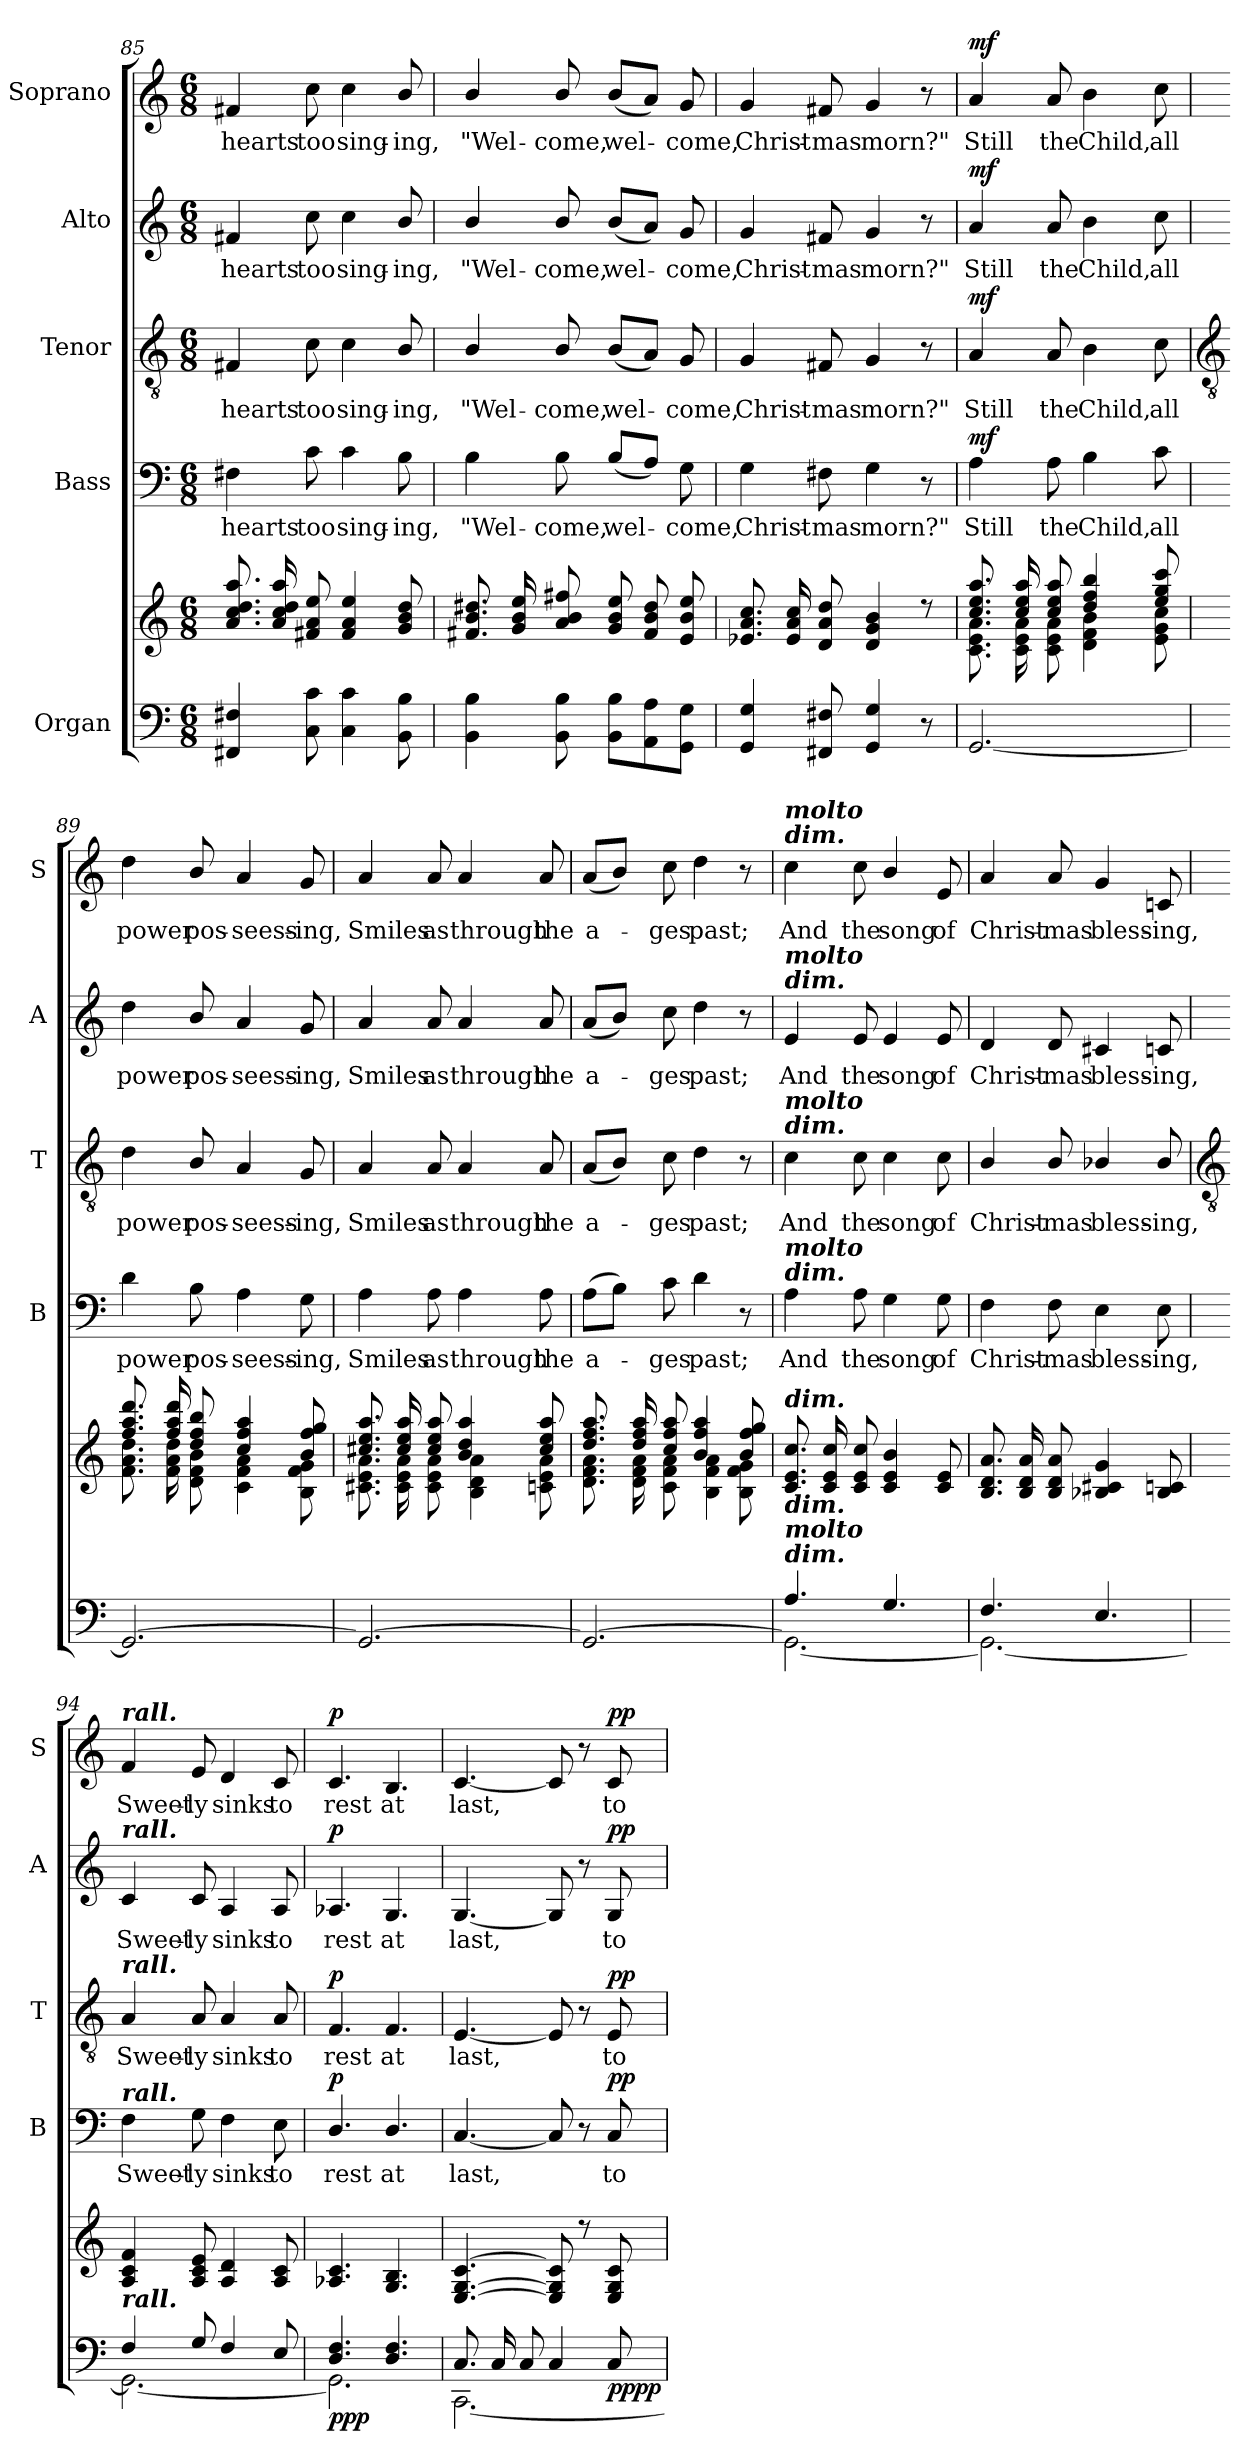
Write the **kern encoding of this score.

**kern	**kern	**dynam	**kern	**text	**dynam	**kern	**text	**dynam	**kern	**text	**dynam	**kern	**text	**dynam
*part5	*part5	*part5	*part4	*part4	*part4	*part3	*part3	*part3	*part2	*part2	*part2	*part1	*part1	*part1
*staff6	*staff5	*staff5/6	*staff4	*staff4	*staff4	*staff3	*staff3	*staff3	*staff2	*staff2	*staff2	*staff1	*staff1	*staff1
*I"Organ	*	*	*I"Bass	*	*	*I"Tenor	*	*	*I"Alto	*	*	*I"Soprano	*	*
*	*	*	*I'B	*	*	*I'T	*	*	*I'A	*	*	*I'S	*	*
*clefF4	*clefG2	*	*clefF4	*	*	*clefGv2	*	*	*clefG2	*	*	*clefG2	*	*
*k[]	*k[]	*	*k[]	*	*	*k[]	*	*	*k[]	*	*	*k[]	*	*
*C:	*C:	*	*C:	*	*	*C:	*	*	*C:	*	*	*C:	*	*
*M6/8	*M6/8	*	*M6/8	*	*	*M6/8	*	*	*M6/8	*	*	*M6/8	*	*
=85	=85	=85	=85	=85	=85	=85	=85	=85	=85	=85	=85	=85	=85	=85
*	*^	*	*	*	*	*	*	*	*	*	*	*	*	*
!	!	!LO:N:vis=1	!	!	!LO:LY:b	!	!	!LO:LY:b	!	!	!LO:LY:b	!	!	!LO:LY:b	!
4FF#X 4F#X	8.a 8.cc 8.dd 8.aaL	2.ryy	.	4F#X	hearts	.	4F#X	hearts	.	4f#X	hearts	.	4f#X	hearts	.
.	16a 16cc 16dd 16aaL	.	.	.	.	.	.	.	.	.	.	.	.	.	.
!	!	!	!	!	!LO:LY:b	!	!	!LO:LY:b	!	!	!LO:LY:b	!	!	!LO:LY:b	!
8C 8c	8f#X 8a 8eeJ	.	.	8c	too	.	8c	too	.	8cc	too	.	8cc	too	.
!	!	!	!	!	!LO:LY:b	!	!	!LO:LY:b	!	!	!LO:LY:b	!	!	!LO:LY:b	!
4C 4c	4f# 4a 4ee	.	.	4c	sing-	.	4c	sing-	.	4cc	sing-	.	4cc	sing-	.
!	!	!	!	!	!LO:LY:b	!	!	!LO:LY:b	!	!	!LO:LY:b	!	!	!LO:LY:b	!
8BB 8B	8g 8b 8dd	.	.	8B\	-ing,	.	8B/	-ing,	.	8b/	-ing,	.	8b/	-ing,	.
=86	=86	=86	=86	=86	=86	=86	=86	=86	=86	=86	=86	=86	=86	=86	=86
!	!	!LO:N:vis=1	!	!	!LO:LY:b	!	!	!LO:LY:b	!	!	!LO:LY:b	!	!	!LO:LY:b	!
4BB 4B	8.f#X 8.b 8.dd#XL	2.ryy	.	4B\	"Wel-	.	4B/	"Wel-	.	4b/	"Wel-	.	4b/	"Wel-	.
.	16g 16b 16eeL	.	.	.	.	.	.	.	.	.	.	.	.	.	.
!	!	!	!	!	!LO:LY:b	!	!	!LO:LY:b	!	!	!LO:LY:b	!	!	!LO:LY:b	!
8BB 8B	8a 8b 8ff#XJ	.	.	8B\	-come,	.	8B/	-come,	.	8b/	-come,	.	8b/	-come,	.
!	!	!	!	!	!LO:LY:b	!	!	!LO:LY:b	!	!	!LO:LY:b	!	!	!LO:LY:b	!
8BB 8BL	8g 8b 8eeL	.	.	(>8B/L	wel-	.	(<8B/L	wel-	.	(<8b/L	wel-	.	(<8b/L	wel-	.
8AA 8A	8f# 8b 8dd#	.	.	8AJ)	.	.	8AJ)	.	.	8aJ)	.	.	8aJ)	.	.
!	!	!	!	!	!LO:LY:b	!	!	!LO:LY:b	!	!	!LO:LY:b	!	!	!LO:LY:b	!
8GG 8GJ	8e 8b 8eeJ	.	.	8G	come,	.	8G	come,	.	8g	come,	.	8g	come,	.
=87	=87	=87	=87	=87	=87	=87	=87	=87	=87	=87	=87	=87	=87	=87	=87
!	!	!LO:N:vis=1	!	!	!LO:LY:b	!	!	!LO:LY:b	!	!	!LO:LY:b	!	!	!LO:LY:b	!
4GG 4G	8.e-X 8.a 8.ccL	2.ryy	.	4G	Christ-	.	4G	Christ-	.	4g	Christ-	.	4g	Christ-	.
.	16e- 16a 16ccL	.	.	.	.	.	.	.	.	.	.	.	.	.	.
!	!	!	!	!	!LO:LY:b	!	!	!LO:LY:b	!	!	!LO:LY:b	!	!	!LO:LY:b	!
8FF#X 8F#X	8d 8a 8ddJ	.	.	8F#X	-mas	.	8F#X	-mas	.	8f#X	-mas	.	8f#X	-mas	.
!	!	!	!	!	!LO:LY:b	!	!	!LO:LY:b	!	!	!LO:LY:b	!	!	!LO:LY:b	!
4GG 4G	4d 4g 4b	.	.	4G	morn?"	.	4G	morn?"	.	4g	morn?"	.	4g	morn?"	.
8r	8r	.	.	8r	.	.	8r	.	.	8r	.	.	8r	.	.
=88	=88	=88	=88	=88	=88	=88	=88	=88	=88	=88	=88	=88	=88	=88	=88
!	!	!	!LO:DY:b=2	!	!LO:LY:b	!	!	!LO:LY:b	!	!	!LO:LY:b	!	!	!LO:LY:b	!
!	!	!	!LO:DY:n=1:b	!	!	!	!	!	!	!	!	!	!	!	!
!	!	!	!LO:DY:n=2:b	!	!	!LO:DY:b	!	!	!LO:DY:b	!	!	!LO:DY:b	!	!	!LO:DY:b
[2.GG	8.cc/ 8.ee/ 8.aa/L	8.c\ 8.e\ 8.a\L	mf mf mf	4A	Still	mf	4A	Still	mf	4a	Still	mf	4a	Still	mf
.	16cc/ 16ee/ 16aa/L	16c\ 16e\ 16a\L	.	.	.	.	.	.	.	.	.	.	.	.	.
!	!	!	!	!	!LO:LY:b	!	!	!LO:LY:b	!	!	!LO:LY:b	!	!	!LO:LY:b	!
.	8cc/ 8ee/ 8aa/J	8c\ 8e\ 8a\J	.	8A	the	.	8A	the	.	8a	the	.	8a	the	.
!	!	!	!	!	!LO:LY:b	!	!	!LO:LY:b	!	!	!LO:LY:b	!	!	!LO:LY:b	!
.	4dd/ 4ff/ 4bb/	4d\ 4f\ 4b\	.	4B	Child,	.	4B	Child,	.	4b	Child,	.	4b	Child,	.
!	!	!	!	!	!LO:LY:b	!	!	!LO:LY:b	!	!	!LO:LY:b	!	!	!LO:LY:b	!
.	8ee/ 8gg/ 8ccc/	8e\ 8g\ 8cc\	.	8c	all	.	8c	all	.	8cc	all	.	8cc	all	.
!!LO:LB:g=z
=89	=89	=89	=89	=89	=89	=89	=89	=89	=89	=89	=89	=89	=89	=89	=89
*	*	*	*	*	*	*	*clefGv2	*	*	*	*	*	*	*	*
*^	*	*	*	*	*	*	*	*	*	*	*	*	*	*	*
!	!LO:N:vis=1	!	!	!	!	!LO:LY:b	!	!	!LO:LY:b	!	!	!LO:LY:b	!	!	!LO:LY:b	!
2.GG_	2.ryy	8.ff/ 8.aa/ 8.ddd/L	8.f\ 8.a\ 8.dd\L	.	4d	power	.	4d	power	.	4dd	power	.	4dd	power	.
.	.	16ff/ 16aa/ 16ddd/L	16f\ 16a\ 16dd\L	.	.	.	.	.	.	.	.	.	.	.	.	.
!	!	!	!	!	!	!LO:LY:b	!	!	!LO:LY:b	!	!	!LO:LY:b	!	!	!LO:LY:b	!
.	.	8dd/ 8ff/ 8bb/J	8d\ 8f\ 8b\J	.	8B\	pos-	.	8B/	pos-	.	8b/	pos-	.	8b/	pos-	.
!	!	!	!	!	!	!LO:LY:b	!	!	!LO:LY:b	!	!	!LO:LY:b	!	!	!LO:LY:b	!
.	.	4cc/ 4ff/ 4aa/	4c\ 4f\ 4a\	.	4A	-seess-	.	4A	-seess-	.	4a	-seess-	.	4a	-seess-	.
!	!	!	!	!	!	!LO:LY:b	!	!	!LO:LY:b	!	!	!LO:LY:b	!	!	!LO:LY:b	!
.	.	8b/ 8ff/ 8gg/	8B\ 8f\ 8g\	.	8G	-ing,	.	8G	-ing,	.	8g	-ing,	.	8g	-ing,	.
=90	=90	=90	=90	=90	=90	=90	=90	=90	=90	=90	=90	=90	=90	=90	=90	=90
!	!LO:N:vis=1	!	!	!	!	!LO:LY:b	!	!	!LO:LY:b	!	!	!LO:LY:b	!	!	!LO:LY:b	!
2.GG_	2.ryy	8.cc#X/ 8.ee/ 8.aa/L	8.c#X\ 8.e\ 8.a\L	.	4A	Smiles	.	4A	Smiles	.	4a	Smiles	.	4a	Smiles	.
.	.	16cc#/ 16ee/ 16aa/L	16c#\ 16e\ 16a\L	.	.	.	.	.	.	.	.	.	.	.	.	.
!	!	!	!	!	!	!LO:LY:b	!	!	!LO:LY:b	!	!	!LO:LY:b	!	!	!LO:LY:b	!
.	.	8cc#/ 8ee/ 8aa/J	8c#\ 8e\ 8a\J	.	8A	as	.	8A	as	.	8a	as	.	8a	as	.
!	!	!	!	!	!	!LO:LY:b	!	!	!LO:LY:b	!	!	!LO:LY:b	!	!	!LO:LY:b	!
.	.	4b/ 4dd/ 4aa/	4B\ 4d\ 4a\	.	4A	through	.	4A	through	.	4a	through	.	4a	through	.
!	!	!	!	!	!	!LO:LY:b	!	!	!LO:LY:b	!	!	!LO:LY:b	!	!	!LO:LY:b	!
.	.	8cc#/ 8ee/ 8aa/	8cn\ 8e\ 8a\	.	8A	the	.	8A	the	.	8a	the	.	8a	the	.
=91	=91	=91	=91	=91	=91	=91	=91	=91	=91	=91	=91	=91	=91	=91	=91	=91
!	!LO:N:vis=1	!	!	!	!	!LO:LY:b	!	!	!LO:LY:b	!	!	!LO:LY:b	!	!	!LO:LY:b	!
2.GG_	2.ryy	8.dd/ 8.ff/ 8.aa/L	8.d\ 8.f\ 8.a\L	.	(>8AL	a-	.	(<8AL	a-	.	(<8aL	a-	.	(<8aL	a-	.
.	.	.	.	.	8BJ)	.	.	8BJ)	.	.	8bJ)	.	.	8bJ)	.	.
.	.	16dd/ 16ff/ 16aa/L	16d\ 16f\ 16a\L	.	.	.	.	.	.	.	.	.	.	.	.	.
!	!	!	!	!	!	!LO:LY:b	!	!	!LO:LY:b	!	!	!LO:LY:b	!	!	!LO:LY:b	!
.	.	8cc/ 8ff/ 8aa/J	8c\ 8f\ 8a\J	.	8c	ges	.	8c	ges	.	8cc	ges	.	8cc	ges	.
!	!	!	!	!	!	!LO:LY:b	!	!	!LO:LY:b	!	!	!LO:LY:b	!	!	!LO:LY:b	!
.	.	4b/ 4ff/ 4aa/	4B\ 4f\ 4a\	.	4d	past;	.	4d	past;	.	4dd	past;	.	4dd	past;	.
.	.	8b/ 8ff/ 8gg/	8B\ 8f\ 8g\	.	8r	.	.	8r	.	.	8r	.	.	8r	.	.
=92	=92	=92	=92	=92	=92	=92	=92	=92	=92	=92	=92	=92	=92	=92	=92	=92
!	!	!	!	!	!	!	!	!	!	!	!	!	!	!LO:TX:a:Bi:t=dim.	!	!
!	!	!	!	!	!	!	!	!	!	!	!	!	!	!LO:TX:a:Bi:t=molto	!	!
!	!	!	!	!	!	!	!	!	!	!	!LO:TX:a:Bi:t=dim.	!	!	!	!	!
!	!	!	!	!	!	!	!	!	!	!	!LO:TX:a:Bi:t=molto	!	!	!	!	!
!	!	!	!	!	!	!	!	!LO:TX:a:Bi:t=dim.	!	!	!	!	!	!	!	!
!	!	!	!	!	!	!	!	!LO:TX:a:Bi:t=molto	!	!	!	!	!	!	!	!
!	!	!	!	!	!LO:TX:a:Bi:t=dim.	!	!	!	!	!	!	!	!	!	!	!
!	!	!	!	!	!LO:TX:a:Bi:t=molto	!	!	!	!	!	!	!	!	!	!	!
!	!	!LO:TX:a:Bi:t=dim.	!	!	!	!	!	!	!	!	!	!	!	!	!	!
!LO:TX:a:Bi:t=dim.	!	!	!	!	!	!	!	!	!	!	!	!	!	!	!	!
!LO:TX:a:Bi:t=molto	!	!	!	!	!	!	!	!	!	!	!	!	!	!	!	!
!LO:TX:a:Bi:t=dim.	!	!	!	!	!	!	!	!	!	!	!	!	!	!	!	!
!	!	!	!LO:N:vis=1	!	!	!LO:LY:b	!	!	!LO:LY:b	!	!	!LO:LY:b	!	!	!LO:LY:b	!
4.A/	2.GG\_	8.c/ 8.e/ 8.cc/L	2.ryy	.	4A	And	.	4c	And	.	4e	And	.	4cc	And	.
.	.	16c/ 16e/ 16cc/L	.	.	.	.	.	.	.	.	.	.	.	.	.	.
!	!	!	!	!	!	!LO:LY:b	!	!	!LO:LY:b	!	!	!LO:LY:b	!	!	!LO:LY:b	!
.	.	8c/ 8e/ 8cc/J	.	.	8A	the	.	8c	the	.	8e	the	.	8cc	the	.
!	!	!	!	!	!	!LO:LY:b	!	!	!LO:LY:b	!	!	!LO:LY:b	!	!	!LO:LY:b	!
4.G/	.	4c/ 4e/ 4b/	.	.	4G\	song	.	4c\	song	.	4e/	song	.	4b/	song	.
!	!	!	!	!	!	!LO:LY:b	!	!	!LO:LY:b	!	!	!LO:LY:b	!	!	!LO:LY:b	!
.	.	8c/ 8e/	.	.	8G	of	.	8c	of	.	8e	of	.	8e	of	.
=93	=93	=93	=93	=93	=93	=93	=93	=93	=93	=93	=93	=93	=93	=93	=93	=93
!	!	!	!LO:N:vis=1	!	!	!LO:LY:b	!	!	!LO:LY:b	!	!	!LO:LY:b	!	!	!LO:LY:b	!
4.F/	2.GG\_	8.B/ 8.d/ 8.a/L	2.ryy	.	4F	Christ-	.	4B/	Christ-	.	4d	Christ-	.	4a	Christ-	.
.	.	16B/ 16d/ 16a/L	.	.	.	.	.	.	.	.	.	.	.	.	.	.
!	!	!	!	!	!	!LO:LY:b	!	!	!LO:LY:b	!	!	!LO:LY:b	!	!	!LO:LY:b	!
.	.	8B/ 8d/ 8a/J	.	.	8F	-mas	.	8B/	-mas	.	8d	-mas	.	8a	-mas	.
!	!	!	!	!	!	!LO:LY:b	!	!	!LO:LY:b	!	!	!LO:LY:b	!	!	!LO:LY:b	!
4.E/	.	4B-X/ 4c#X/ 4g/	.	.	4E	bless-	.	4B-X/	bless-	.	4c#X	bless-	.	4g	bless-	.
!	!	!	!	!	!	!LO:LY:b	!	!	!LO:LY:b	!	!	!LO:LY:b	!	!	!LO:LY:b	!
.	.	8B-/ 8cn/	.	.	8E	-ing,	.	8B-/	-ing,	.	8cn	-ing,	.	8cn	-ing,	.
!!LO:LB:g=z
=94	=94	=94	=94	=94	=94	=94	=94	=94	=94	=94	=94	=94	=94	=94	=94	=94
*	*	*	*	*	*	*	*	*clefGv2	*	*	*	*	*	*	*	*
!	!	!	!	!	!	!	!	!	!	!	!	!	!	!LO:TX:a:Bi:t=rall.	!	!
!	!	!	!	!	!	!	!	!	!	!	!LO:TX:a:Bi:t=rall.	!	!	!	!	!
!	!	!	!	!	!	!	!	!LO:TX:a:Bi:t=rall.	!	!	!	!	!	!	!	!
!	!	!	!	!	!LO:TX:a:Bi:t=rall.	!	!	!	!	!	!	!	!	!	!	!
!LO:TX:a:Bi:t=rall.	!	!	!	!	!	!	!	!	!	!	!	!	!	!	!	!
!	!	!	!LO:N:vis=1	!	!	!LO:LY:b	!	!	!LO:LY:b	!	!	!LO:LY:b	!	!	!LO:LY:b	!
4F/	2.GG\_	4A 4c 4f	2.ryy	.	4F	Sweet-	.	4A	Sweet-	.	4c	Sweet-	.	4f	Sweet-	.
!	!	!	!	!	!	!LO:LY:b	!	!	!LO:LY:b	!	!	!LO:LY:b	!	!	!LO:LY:b	!
8G/	.	8A 8c 8e	.	.	8G	-ly	.	8A	-ly	.	8c	-ly	.	8e	-ly	.
!	!	!	!	!	!	!LO:LY:b	!	!	!LO:LY:b	!	!	!LO:LY:b	!	!	!LO:LY:b	!
4F/	.	4A 4d	.	.	4F	sinks	.	4A	sinks	.	4A	sinks	.	4d	sinks	.
!	!	!	!	!	!	!LO:LY:b	!	!	!LO:LY:b	!	!	!LO:LY:b	!	!	!LO:LY:b	!
8E/	.	8A 8c	.	.	8E	to	.	8A	to	.	8A	to	.	8c	to	.
=95	=95	=95	=95	=95	=95	=95	=95	=95	=95	=95	=95	=95	=95	=95	=95	=95
!	!	!	!LO:N:vis=1	!LO:DY:b=2	!	!LO:LY:b	!	!	!LO:LY:b	!	!	!LO:LY:b	!	!	!LO:LY:b	!
!	!	!	!	!LO:DY:n=1:b=2	!	!	!	!	!	!	!	!	!	!	!	!
!	!	!	!	!LO:DY:n=2:b	!	!	!LO:DY:b	!	!	!LO:DY:b	!	!	!LO:DY:b	!	!	!LO:DY:b
4.D/ 4.F/	2.GG\]	4.A-X 4.c	2.ryy	p p p	4.D/	rest	p	4.F	rest	p	4.A-X	rest	p	4.c	rest	p
!	!	!	!	!	!	!LO:LY:b	!	!	!LO:LY:b	!	!	!LO:LY:b	!	!	!LO:LY:b	!
4.D/ 4.F/	.	4.G 4.B	.	.	4.D/	at	.	4.F	at	.	4.G	at	.	4.B	at	.
=96	=96	=96	=96	=96	=96	=96	=96	=96	=96	=96	=96	=96	=96	=96	=96	=96
!	!	!	!LO:N:vis=1	!	!	!LO:LY:b	!	!	!LO:LY:b	!	!	!LO:LY:b	!	!	!LO:LY:b	!
8.C/L	[2.CC\	[4.E [4.G [4.c	2.ryy	.	[4.C	last,	.	[4.E	last,	.	[4.G	last,	.	[4.c	last,	.
16C/L	.	.	.	.	.	.	.	.	.	.	.	.	.	.	.	.
8C/J	.	.	.	.	.	.	.	.	.	.	.	.	.	.	.	.
4C/	.	8E] 8G] 8c]	.	.	8C]	.	.	8E]	.	.	8G]	.	.	8c]	.	.
.	.	8r	.	.	8r	.	.	8r	.	.	8r	.	.	8r	.	.
!	!	!	!	!LO:DY:b=2	!	!LO:LY:b	!	!	!LO:LY:b	!	!	!LO:LY:b	!	!	!LO:LY:b	!
!	!	!	!	!LO:DY:n=1:b	!	!	!LO:DY:b	!	!	!LO:DY:b	!	!	!LO:DY:b	!	!	!LO:DY:b
8C/	.	8E 8G 8c	.	pp pp	8C	to	pp	8E	to	pp	8G	to	pp	8c	to	pp
*v	*v	*	*	*	*	*	*	*	*	*	*	*	*	*	*	*
*	*v	*v	*	*	*	*	*	*	*	*	*	*	*	*	*
=	=	=	=	=	=	=	=	=	=	=	=	=	=	=
*-	*-	*-	*-	*-	*-	*-	*-	*-	*-	*-	*-	*-	*-	*-
